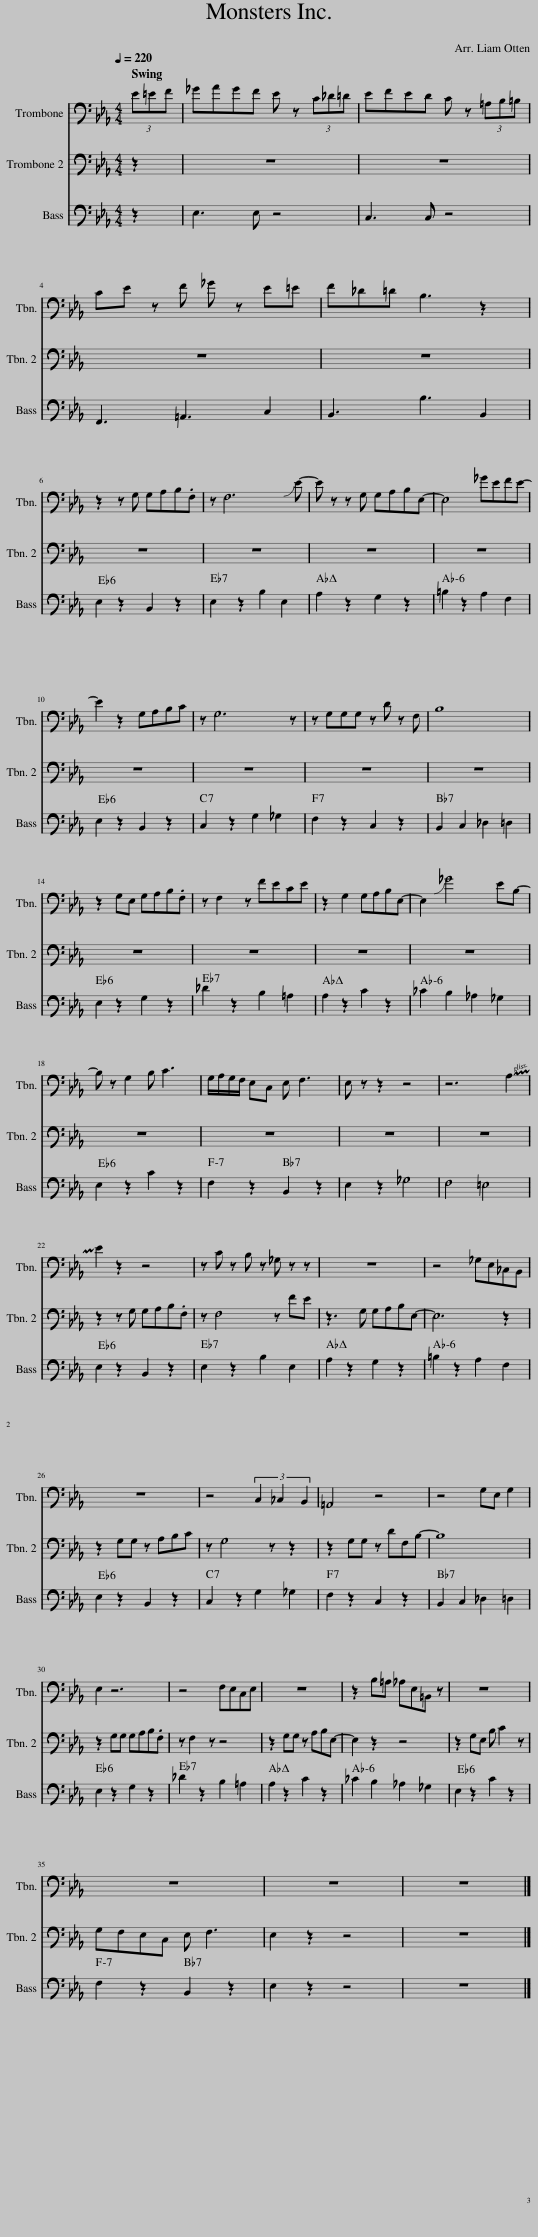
X:1
%%score 1 2 3
L:1/8
Q:1/4=220
M:4/4
I:linebreak $
K:Eb
V:1 bass
V:2 bass
V:3 bass transpose=-12
V:1
 (3E=EF | _GAGF E z (3C_D=D | EFED C z (3=A,B,=B, |$ CE z F _G z E=E | F_D=D B,3 z2 |$ %5
 z2 z G, G,A,B,.F, | z F,6 !slide!E- | E z z G, G,A,B,E,- | E,4 _GEFE- |$ E2 z2 G,A,B,C | %10
 z G,6 z | z G,G,G, z D z F, | B,8 |$ z2 G,E, G,A,B,.F, | z F,2 z FECE | %15
 z2 G,2 G,A,B,E,- | E,2 !slide!_G4 EB,- |$ B, z G,2 B, C3 | G,/A,/G,/F,/ E,C, E, F,3 | E, z z2 z4 | %20
 z6 !~(!A,2 |$ !~)!E2 z2 z4 | z C z B, z _G, z z | z8 | z4 _G,E,_C,B,, |$ %25
 z8 | z4 (3C,2 _C,2 B,,2 | =A,,4 z4 | z4 G,E, G,2 |$ E,2 z6 | %30
 z4 F,E,C,E, | z8 | z2 B,=A, _A,E,=B,, z | z8 |$ z8 | %35
 z8 | z8 |] %37
V:2
 z2 | z8 | z8 |$ z8 | z8 |$ %5
 z8 | z8 | z8 | z8 |$ z8 | %10
 z8 | z8 | z8 |$ z8 | z8 | %15
 z8 | z8 |$ z8 | z8 | z8 | %20
 z8 |$ z2 z G, G,A,B,.F, | z F,4 z FE | z3 G, G,A,B,E,- | E,6 z2 |$ %25
 z2 G,G, z A,B,C | z G,4 z z2 | z2 G,G, z DF,B,- | B,8 |$ z2 G,G, G,A,B,.F, | %30
 z F,2 z z4 | z2 G,G, z A,B,E,- | E,2 z2 z4 | z2 G,E, B, C2 z |$ G,F,E,C, E, F,3 | %35
 E,2 z2 z4 | z8 |] %37
V:3
 z2 | E,3 E, z4 | C,3 C, z4 |$ F,,3 =A,,3 C,2 | B,,3 B,3 B,,2 |$ %5
 E,2 z2 B,,2 z2 | E,2 z2 B,2 E,2 | A,2 z2 G,2 z2 | =B,2 z2 A,2 F,2 |$ E,2 z2 B,,2 z2 | %10
 C,2 z2 G,2 _G,2 | F,2 z2 C,2 z2 | B,,2 C,2 _D,2 =D,2 |$ E,2 z2 G,2 z2 | _D2 z2 B,2 =A,2 | %15
 A,2 z2 C2 z2 | _C2 B,2 _A,2 _G,2 |$ E,2 z2 C2 z2 | F,2 z2 B,,2 z2 | E,2 z2 _G,4 | %20
 F,4 =E,4 |$ E,2 z2 B,,2 z2 | E,2 z2 B,2 E,2 | A,2 z2 G,2 z2 | =B,2 z2 A,2 F,2 |$ %25
 E,2 z2 B,,2 z2 | C,2 z2 G,2 _G,2 | F,2 z2 C,2 z2 | B,,2 C,2 _D,2 =D,2 |$ E,2 z2 G,2 z2 | %30
 _D2 z2 B,2 =A,2 | A,2 z2 C2 z2 | _C2 B,2 _A,2 _G,2 | E,2 z2 C2 z2 |$ F,2 z2 B,,2 z2 | %35
 E,2 z2 z4 | z8 |] %37
